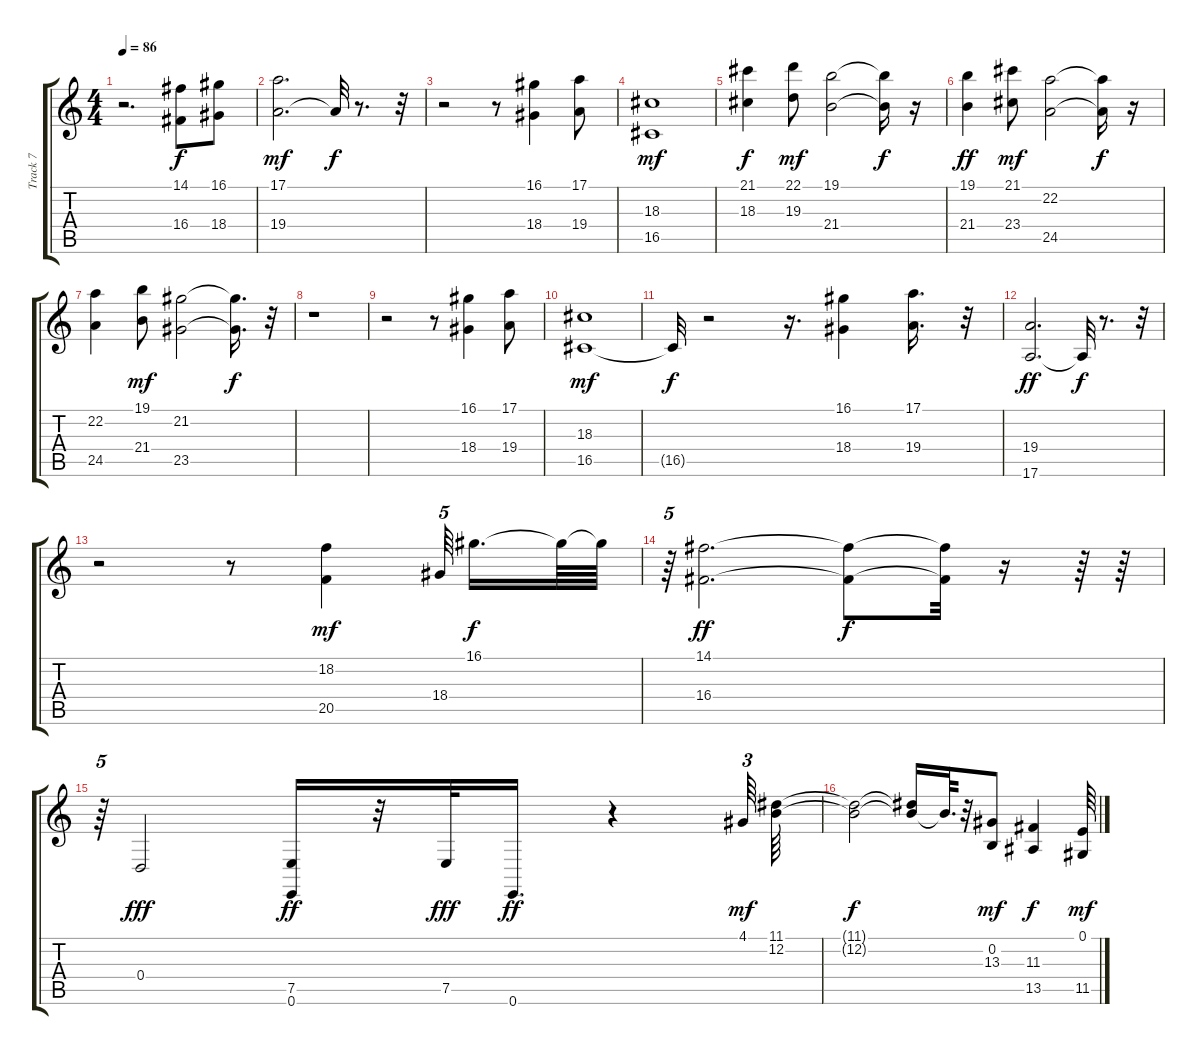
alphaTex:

\track ("Track 7" "Track 7") {instrument brightacousticpiano}
\staff {score tabs}
\tuning (E4 B3 G3 D3 A2 E2) {hide}
\ts (4 4)
\tempo 86
\clef g2
\ks c
r.2{d dy f} (14.1 16.4).8 (16.1 18.4).8 |
(17.1 19.4).2{d dy mf} 19.4{t}.32{dy f} r.8{d} r.32 |
r.2 r.8 (16.1 18.4).4 (17.1 19.4).8 |
(18.3 16.5).1{dy mf} |
(21.1 18.3).4{dy f} (22.1 19.3).8{dy mf} (19.1 21.4).2 (19.1{t} 21.4{t}).16{dy f} r.16 |
(19.1 21.4).4{dy ff} (21.1 23.4).8{dy mf} (22.2 24.5).2 (22.2{t} 24.5{t}).16{dy f} r.16 |
(22.2 24.5).4 (19.1 21.4).8{dy mf} (21.2 23.5).2 (21.2{t} 23.5{t}).16{d dy f} r.32 |
r.1 |
r.2 r.8 (16.1 18.4).4 (17.1 19.4).8 |
(18.3 16.5).1{dy mf} |
16.5{t}.32{dy f} r.2 r.16{d} (16.1 18.4).4 (17.1 19.4).16{d} r.32 |
(19.4 17.6).2{d dy ff} 17.6{t}.32{dy f} r.8{d} r.32 |
r.2 r.8 (18.2 20.5).4{dy mf} 18.4.64{tu (5 4)} 16.1.16{d dy f} 16.1{t}.64 16.1{t}.64 |
r.64{tu (5 4)} (14.1 16.4).2{d dy ff} (14.1{t} 16.4{t}).8{dy f} (14.1{t} 16.4{t}).32 r.16 r.64 r.64 |
r.64{tu (5 4)} 0.4.2{dy fff} (7.5 0.6).16{dy ff} r.32 7.5.32{dy fff} 0.6.16{d dy ff} r.4 4.1.64{tu (3 2) dy mf} (11.1 12.2).64 |
(11.1{t} 12.2{t}).2{dy f} (11.1{t} 12.2{t}).16 12.2{t}.64{d} r.32 (0.2 13.3).8{dy mf} (11.3 13.5).4{dy f} (0.1 11.5).64{dy mf}
